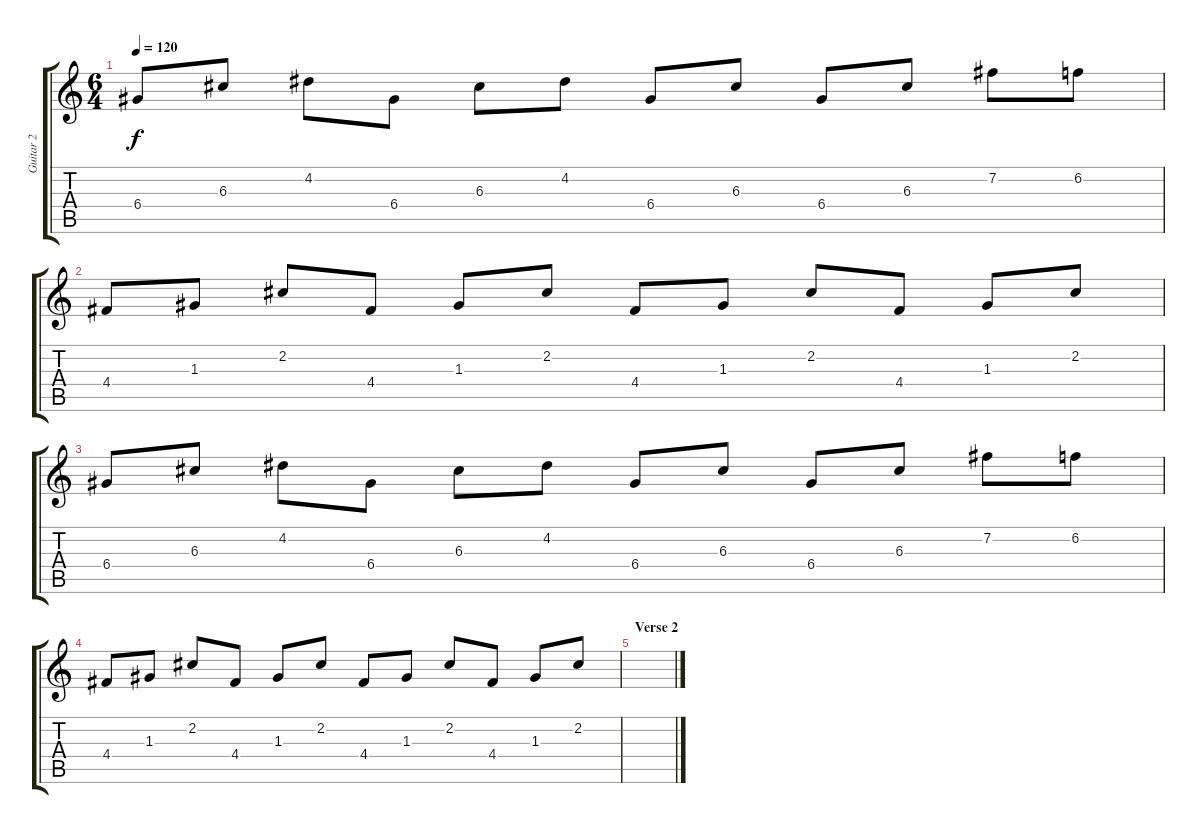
\track ("Guitar 2" "Guitar 2") {instrument acousticguitarsteel}
\staff {score tabs}
\tuning (E4 B3 G3 D3 A2 D2) {hide}
\ts (6 4)
\tempo 120
\clef g2
\ks c
6.4.8{dy f} 6.3.8 4.2.8 6.4.8 6.3.8 4.2.8 6.4.8 6.3.8 6.4.8 6.3.8 7.2.8 6.2.8 |
4.4.8 1.3.8 2.2.8 4.4.8 1.3.8 2.2.8 4.4.8 1.3.8 2.2.8 4.4.8 1.3.8 2.2.8 |
6.4.8 6.3.8 4.2.8 6.4.8 6.3.8 4.2.8 6.4.8 6.3.8 6.4.8 6.3.8 7.2.8 6.2.8 |
4.4.8 1.3.8 2.2.8 4.4.8 1.3.8 2.2.8 4.4.8 1.3.8 2.2.8 4.4.8 1.3.8 2.2.8 |
\section ("" "Verse 2")
